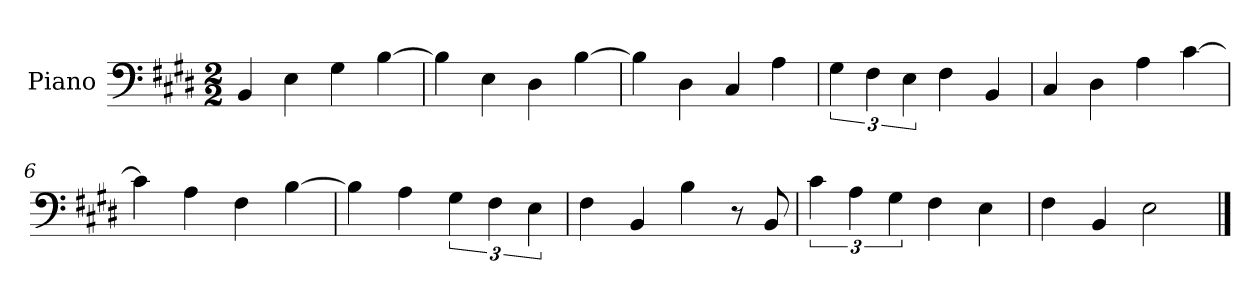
**kern
*part1
*staff1
*I"Piano
*I'Pno
*clefF4
*k[f#c#g#d#]
*M2/2
=1
4BB/
4E\
4G#\
[4B\
=2
4B\]
4E\
4D#\
[4B\
=3
4B\]
4D#\
4C#/
4A\
=4
6G#\
6F#\
6E\
4F#\
4BB/
=5
4C#/
4D#\
4A\
[4c#\
=6
4c#\]
4A\
4F#\
[4B\
=7
4B\]
4A\
6G#\
6F#\
6E\
=8
4F#\
4BB/
4B\
8r
8BB/
=9
6c#\
6A\
6G#\
4F#\
4E\
=10
4F#\
4BB/
2E\
==
*-
